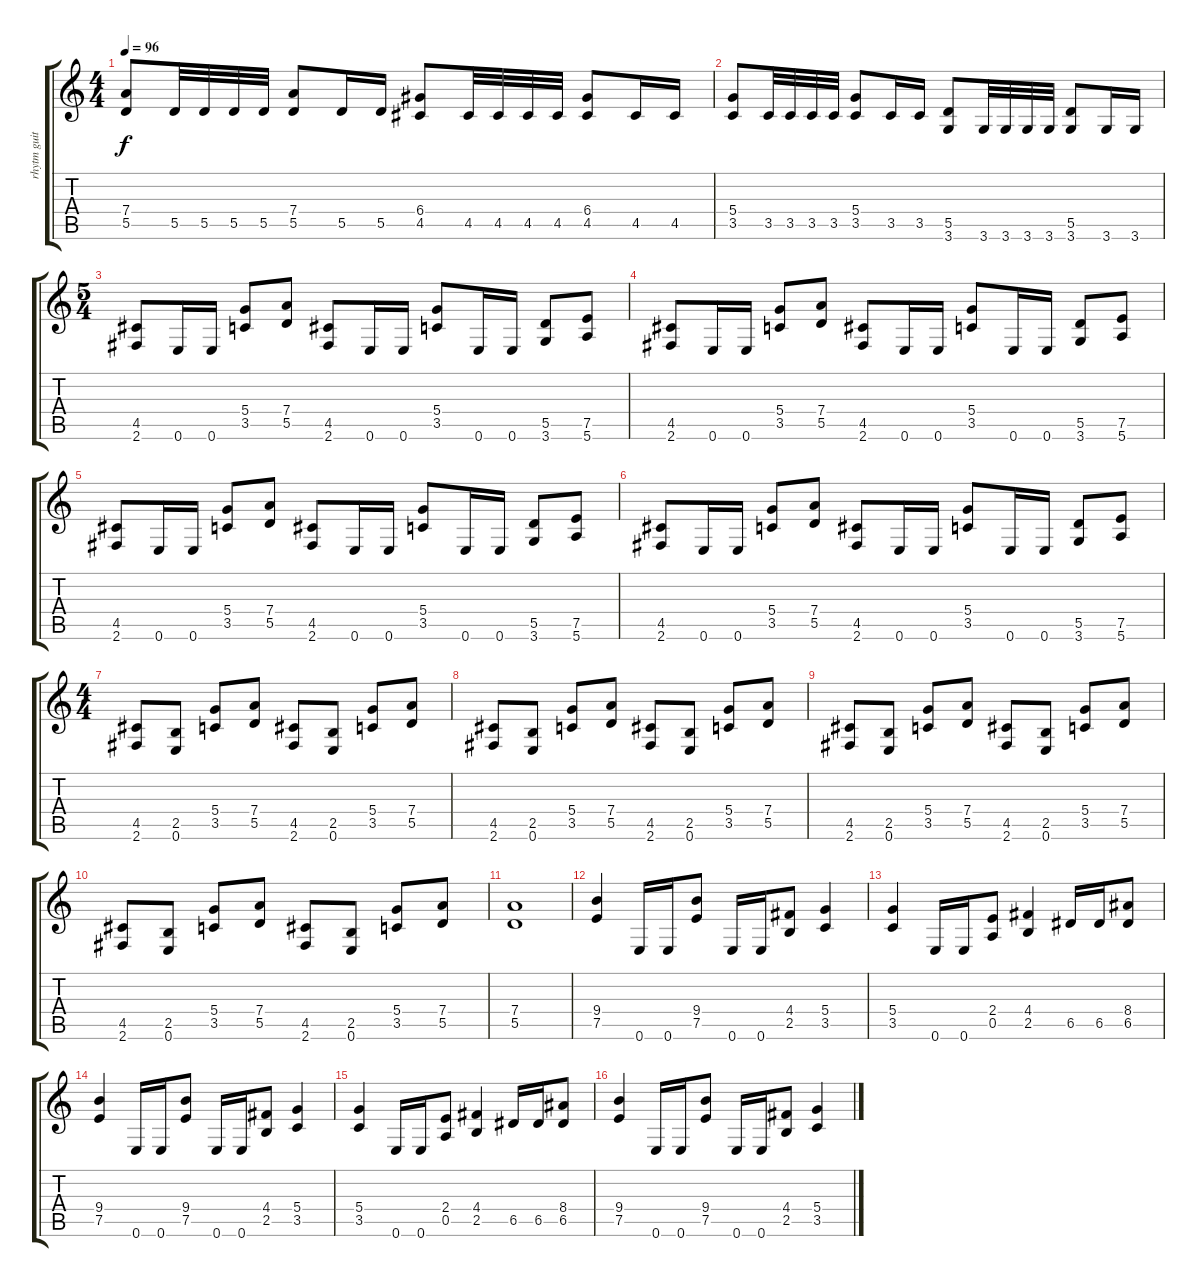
\track ("rhytm guitar" "rhytm guit") {instrument distortionguitar}
\staff {score tabs}
\tuning (E4 B3 G3 D3 A2 E2) {hide}
\ts (4 4)
\tempo 96
\clef g2
\ks c
(7.4 5.5).8{dy f} 5.5.32 5.5.32 5.5.32 5.5.32 (7.4 5.5).8 5.5.16 5.5.16 (6.4 4.5).8 4.5.32 4.5.32 4.5.32 4.5.32 (6.4 4.5).8 4.5.16 4.5.16 |
(5.4 3.5).8 3.5.32 3.5.32 3.5.32 3.5.32 (5.4 3.5).8 3.5.16 3.5.16 (5.5 3.6).8 3.6.32 3.6.32 3.6.32 3.6.32 (5.5 3.6).8 3.6.16 3.6.16 |
\ts (5 4)
(4.5 2.6).8 0.6.16 0.6.16 (5.4 3.5).8 (7.4 5.5).8 (4.5 2.6).8 0.6.16 0.6.16 (5.4 3.5).8 0.6.16 0.6.16 (5.5 3.6).8 (7.5 5.6).8 |
(4.5 2.6).8 0.6.16 0.6.16 (5.4 3.5).8 (7.4 5.5).8 (4.5 2.6).8 0.6.16 0.6.16 (5.4 3.5).8 0.6.16 0.6.16 (5.5 3.6).8 (7.5 5.6).8 |
(4.5 2.6).8 0.6.16 0.6.16 (5.4 3.5).8 (7.4 5.5).8 (4.5 2.6).8 0.6.16 0.6.16 (5.4 3.5).8 0.6.16 0.6.16 (5.5 3.6).8 (7.5 5.6).8 |
(4.5 2.6).8 0.6.16 0.6.16 (5.4 3.5).8 (7.4 5.5).8 (4.5 2.6).8 0.6.16 0.6.16 (5.4 3.5).8 0.6.16 0.6.16 (5.5 3.6).8 (7.5 5.6).8 |
\ts (4 4)
(4.5 2.6).8 (2.5 0.6).8 (5.4 3.5).8 (7.4 5.5).8 (4.5 2.6).8 (2.5 0.6).8 (5.4 3.5).8 (7.4 5.5).8 |
(4.5 2.6).8 (2.5 0.6).8 (5.4 3.5).8 (7.4 5.5).8 (4.5 2.6).8 (2.5 0.6).8 (5.4 3.5).8 (7.4 5.5).8 |
(4.5 2.6).8 (2.5 0.6).8 (5.4 3.5).8 (7.4 5.5).8 (4.5 2.6).8 (2.5 0.6).8 (5.4 3.5).8 (7.4 5.5).8 |
(4.5 2.6).8 (2.5 0.6).8 (5.4 3.5).8 (7.4 5.5).8 (4.5 2.6).8 (2.5 0.6).8 (5.4 3.5).8 (7.4 5.5).8 |
(7.4 5.5).1 |
(9.4 7.5).4 0.6.16 0.6.16 (9.4 7.5).8 0.6.16 0.6.16 (4.4 2.5).8 (5.4 3.5).4 |
(5.4 3.5).4 0.6.16 0.6.16 (2.4 0.5).8 (4.4 2.5).4 6.5.16 6.5.16 (8.4 6.5).8 |
(9.4 7.5).4 0.6.16 0.6.16 (9.4 7.5).8 0.6.16 0.6.16 (4.4 2.5).8 (5.4 3.5).4 |
(5.4 3.5).4 0.6.16 0.6.16 (2.4 0.5).8 (4.4 2.5).4 6.5.16 6.5.16 (8.4 6.5).8 |
(9.4 7.5).4 0.6.16 0.6.16 (9.4 7.5).8 0.6.16 0.6.16 (4.4 2.5).8 (5.4 3.5).4
